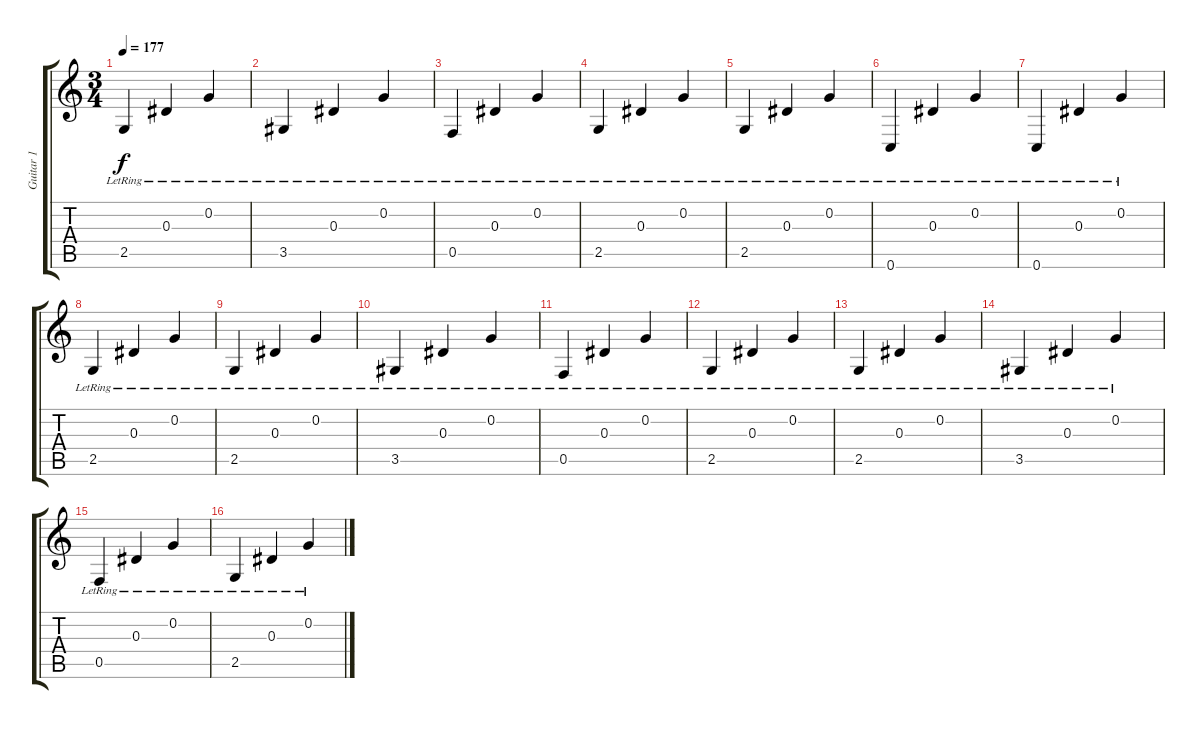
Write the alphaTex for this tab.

\track ("Guitar 1" "Guitar 1") {instrument distortionguitar}
\staff {score tabs}
\tuning (C4 G3 Eb3 Bb2 F2 C2) {hide}
\ts (3 4)
\tempo 177
\clef g2
\ks c
2.5{lr}.4{dy f} 0.3{lr}.4 0.2{lr}.4 |
3.5{lr}.4 0.3{lr}.4 0.2{lr}.4 |
0.5{lr}.4 0.3{lr}.4 0.2{lr}.4 |
2.5{lr}.4 0.3{lr}.4 0.2{lr}.4 |
2.5{lr}.4 0.3{lr}.4 0.2{lr}.4 |
0.6{lr}.4{instrument electricguitarjazz} 0.3{lr}.4 0.2{lr}.4 |
0.6{lr}.4 0.3{lr}.4 0.2{lr}.4 |
2.5{lr}.4 0.3{lr}.4 0.2{lr}.4 |
2.5{lr}.4 0.3{lr}.4 0.2{lr}.4 |
3.5{lr}.4 0.3{lr}.4 0.2{lr}.4 |
0.5{lr}.4 0.3{lr}.4 0.2{lr}.4 |
2.5{lr}.4 0.3{lr}.4 0.2{lr}.4 |
2.5{lr}.4 0.3{lr}.4 0.2{lr}.4 |
3.5{lr}.4 0.3{lr}.4 0.2{lr}.4 |
0.5{lr}.4 0.3{lr}.4 0.2{lr}.4 |
2.5{lr}.4 0.3{lr}.4 0.2{lr}.4
